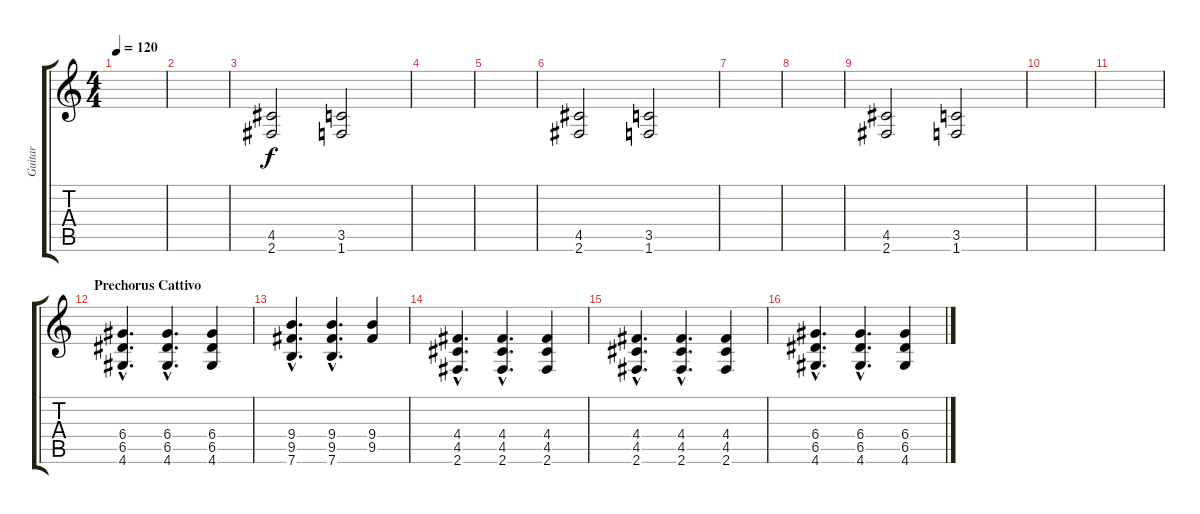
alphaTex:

\track ("Guitar" "Guitar") {instrument distortionguitar}
\staff {score tabs}
\tuning (E4 B3 G3 D3 A2 E2) {hide}
\ts (4 4)
\tempo 120
\clef g2
\ks c
|
|
(4.5 2.6).2 (3.5 1.6).2 |
|
|
(4.5 2.6).2 (3.5 1.6).2 |
|
|
(4.5 2.6).2 (3.5 1.6).2 |
|
|
\section ("" "Prechorus Cattivo")
(6.4{hac} 6.5{hac} 4.6{hac}).4{d} (6.4{hac} 6.5{hac} 4.6{hac}).4{d} (6.4 6.5 4.6).4 |
(9.4{hac} 9.5{hac} 7.6{hac}).4{d} (9.4{hac} 9.5{hac} 7.6{hac}).4{d} (9.4 9.5).4 |
(4.4{hac} 4.5{hac} 2.6{hac}).4{d} (4.4{hac} 4.5{hac} 2.6{hac}).4{d} (4.4 4.5 2.6).4 |
(4.4{hac} 4.5{hac} 2.6{hac}).4{d} (4.4{hac} 4.5{hac} 2.6{hac}).4{d} (4.4 4.5 2.6).4 |
(6.4{hac} 6.5{hac} 4.6{hac}).4{d} (6.4{hac} 6.5{hac} 4.6{hac}).4{d} (6.4 6.5 4.6).4
